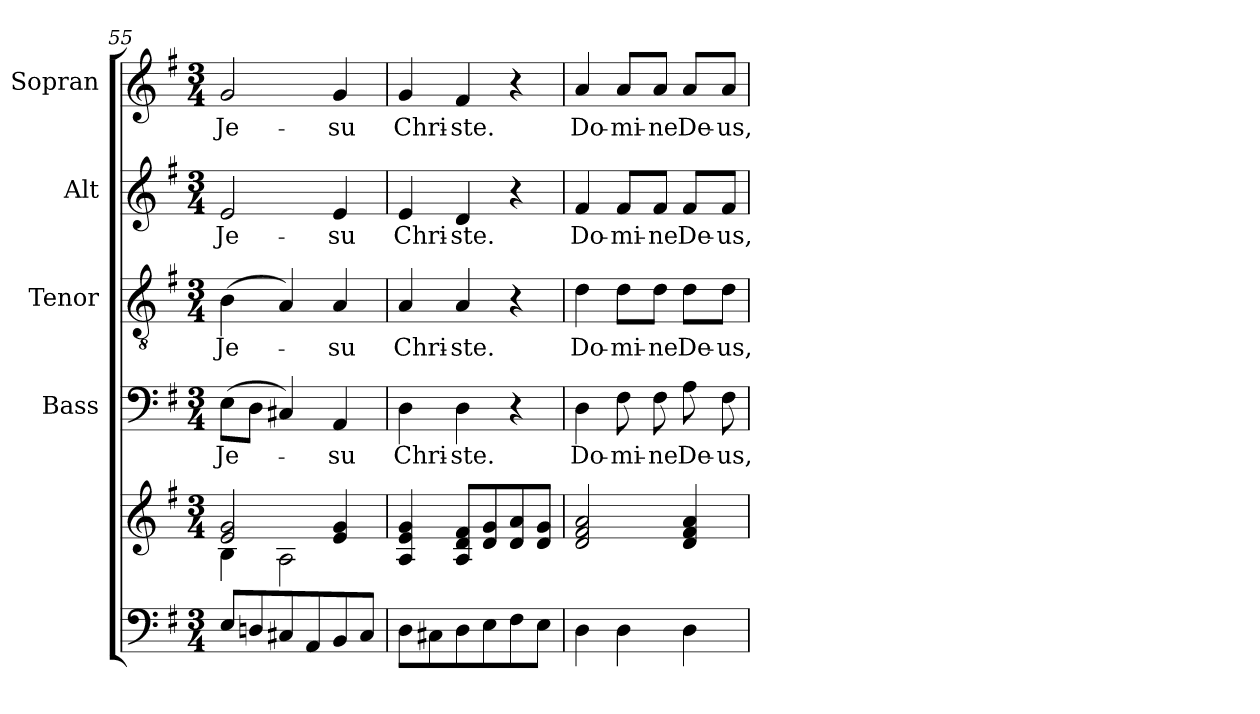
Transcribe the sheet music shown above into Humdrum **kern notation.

**kern	**kern	**kern	**text	**kern	**text	**kern	**text	**kern	**text
*part5	*part5	*part4	*part4	*part3	*part3	*part2	*part2	*part1	*part1
*staff6	*staff5	*staff4	*staff4	*staff3	*staff3	*staff2	*staff2	*staff1	*staff1
*	*	*I"Bass	*	*I"Tenor	*	*I"Alt	*	*I"Sopran	*
*	*	*I'B.	*	*I'T.	*	*I'A.	*	*I'S.	*
*clefF4	*clefG2	*clefF4	*	*clefGv2	*	*clefG2	*	*clefG2	*
*k[f#]	*k[f#]	*k[f#]	*	*k[f#]	*	*k[f#]	*	*k[f#]	*
*G:	*G:	*G:	*	*G:	*	*G:	*	*G:	*
*M3/4	*M3/4	*M3/4	*	*M3/4	*	*M3/4	*	*M3/4	*
=55	=55	=55	=55	=55	=55	=55	=55	=55	=55
*	*^	*	*	*	*	*	*	*	*
!	!	!	!	!LO:LY:b	!	!LO:LY:b	!	!LO:LY:b	!	!LO:LY:b
8E/L	2e/ 2g/	4B\	(>8E\L	Je-	(>4B\	Je-	2e/	Je-	2g/	Je-
8Dn/	.	.	8D\J	.	.	.	.	.	.	.
8C#X/	.	2A\	4C#X/)	.	4A/)	.	.	.	.	.
8AA/	.	.	.	.	.	.	.	.	.	.
!	!	!	!	!LO:LY:b	!	!LO:LY:b	!	!LO:LY:b	!	!LO:LY:b
8BB/	4e/ 4g/	.	4AA/	-su	4A/	-su	4e/	-su	4g/	-su
8C#/J	.	.	.	.	.	.	.	.	.	.
*	*v	*v	*	*	*	*	*	*	*	*
=56	=56	=56	=56	=56	=56	=56	=56	=56	=56
!	!	!	!LO:LY:b	!	!LO:LY:b	!	!LO:LY:b	!	!LO:LY:b
8D\L	4A/ 4e/ 4g/	4D\	Chri-	4A/	Chri-	4e/	Chri-	4g/	Chri-
8C#X\	.	.	.	.	.	.	.	.	.
!	!	!	!LO:LY:b	!	!LO:LY:b	!	!LO:LY:b	!	!LO:LY:b
8D\	8A/ 8d/ 8f#/L	4D\	-ste.	4A/	-ste.	4d/	-ste.	4f#/	-ste.
8E\	8d/ 8g/	.	.	.	.	.	.	.	.
8F#\	8d/ 8a/	4r	.	4r	.	4r	.	4r	.
8E\J	8d/ 8g/J	.	.	.	.	.	.	.	.
=57	=57	=57	=57	=57	=57	=57	=57	=57	=57
!	!	!	!LO:LY:b	!	!LO:LY:b	!	!LO:LY:b	!	!LO:LY:b
4D\	2d/ 2f#/ 2a/	4D\	Do-	4d\	Do-	4f#/	Do-	4a/	Do-
!	!	!	!LO:LY:b	!	!LO:LY:b	!	!LO:LY:b	!	!LO:LY:b
4D\	.	8F#\	-mi-	8d\L	-mi-	8f#/L	-mi-	8a/L	-mi-
!	!	!	!LO:LY:b	!	!LO:LY:b	!	!LO:LY:b	!	!LO:LY:b
.	.	8F#\	-ne	8d\J	-ne	8f#/J	-ne	8a/J	-ne
!	!	!	!LO:LY:b	!	!LO:LY:b	!	!LO:LY:b	!	!LO:LY:b
4D\	4d/ 4f#/ 4a/	8A\	De-	8d\L	De-	8f#/L	De-	8a/L	De-
!	!	!	!LO:LY:b	!	!LO:LY:b	!	!LO:LY:b	!	!LO:LY:b
.	.	8F#\	-us,	8d\J	-us,	8f#/J	-us,	8a/J	-us,
=	=	=	=	=	=	=	=	=	=
*-	*-	*-	*-	*-	*-	*-	*-	*-	*-
